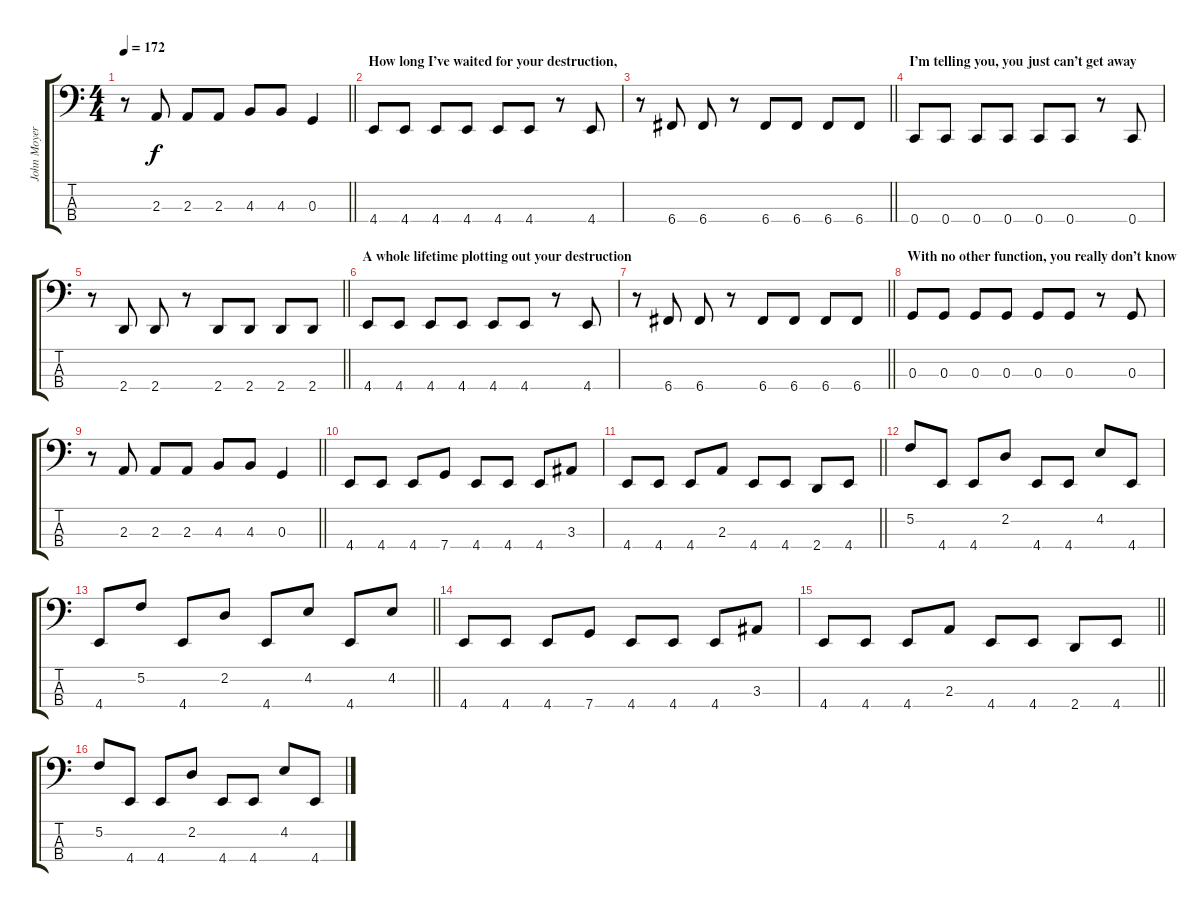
\track ("John Moyer - Bass" "John Moyer") {instrument electricbassfinger}
\staff {score tabs}
\tuning (F2 C2 G1 C1) {hide}
\ts (4 4)
\tempo 172
\clef f4
\barLineRight lightlight
\ks c
r.8{dy f} 2.3.8 2.3.8 2.3.8 4.3.8 4.3.8 0.3.4 |
\section ("" "How long I’ve waited for your destruction,")
4.4.8 4.4.8 4.4.8 4.4.8 4.4.8 4.4.8 r.8 4.4.8 |
\barLineRight lightlight
r.8 6.4.8 6.4.8 r.8 6.4.8 6.4.8 6.4.8 6.4.8 |
\section ("" "I’m telling you, you just can’t get away")
0.4.8 0.4.8 0.4.8 0.4.8 0.4.8 0.4.8 r.8 0.4.8 |
\barLineRight lightlight
r.8 2.4.8 2.4.8 r.8 2.4.8 2.4.8 2.4.8 2.4.8 |
\section ("" "A whole lifetime plotting out your destruction")
4.4.8 4.4.8 4.4.8 4.4.8 4.4.8 4.4.8 r.8 4.4.8 |
\barLineRight lightlight
r.8 6.4.8 6.4.8 r.8 6.4.8 6.4.8 6.4.8 6.4.8 |
\section ("" "With no other function, you really don’t know")
0.3.8 0.3.8 0.3.8 0.3.8 0.3.8 0.3.8 r.8 0.3.8 |
\barLineRight lightlight
r.8 2.3.8 2.3.8 2.3.8 4.3.8 4.3.8 0.3.4 |
4.4.8 4.4.8 4.4.8 7.4.8 4.4.8 4.4.8 4.4.8 3.3.8 |
\barLineRight lightlight
4.4.8 4.4.8 4.4.8 2.3.8 4.4.8 4.4.8 2.4.8 4.4.8 |
5.2.8 4.4.8 4.4.8 2.2.8 4.4.8 4.4.8 4.2.8 4.4.8 |
\barLineRight lightlight
4.4.8 5.2.8 4.4.8 2.2.8 4.4.8 4.2.8 4.4.8 4.2.8 |
4.4.8 4.4.8 4.4.8 7.4.8 4.4.8 4.4.8 4.4.8 3.3.8 |
\barLineRight lightlight
4.4.8 4.4.8 4.4.8 2.3.8 4.4.8 4.4.8 2.4.8 4.4.8 |
5.2.8 4.4.8 4.4.8 2.2.8 4.4.8 4.4.8 4.2.8 4.4.8
